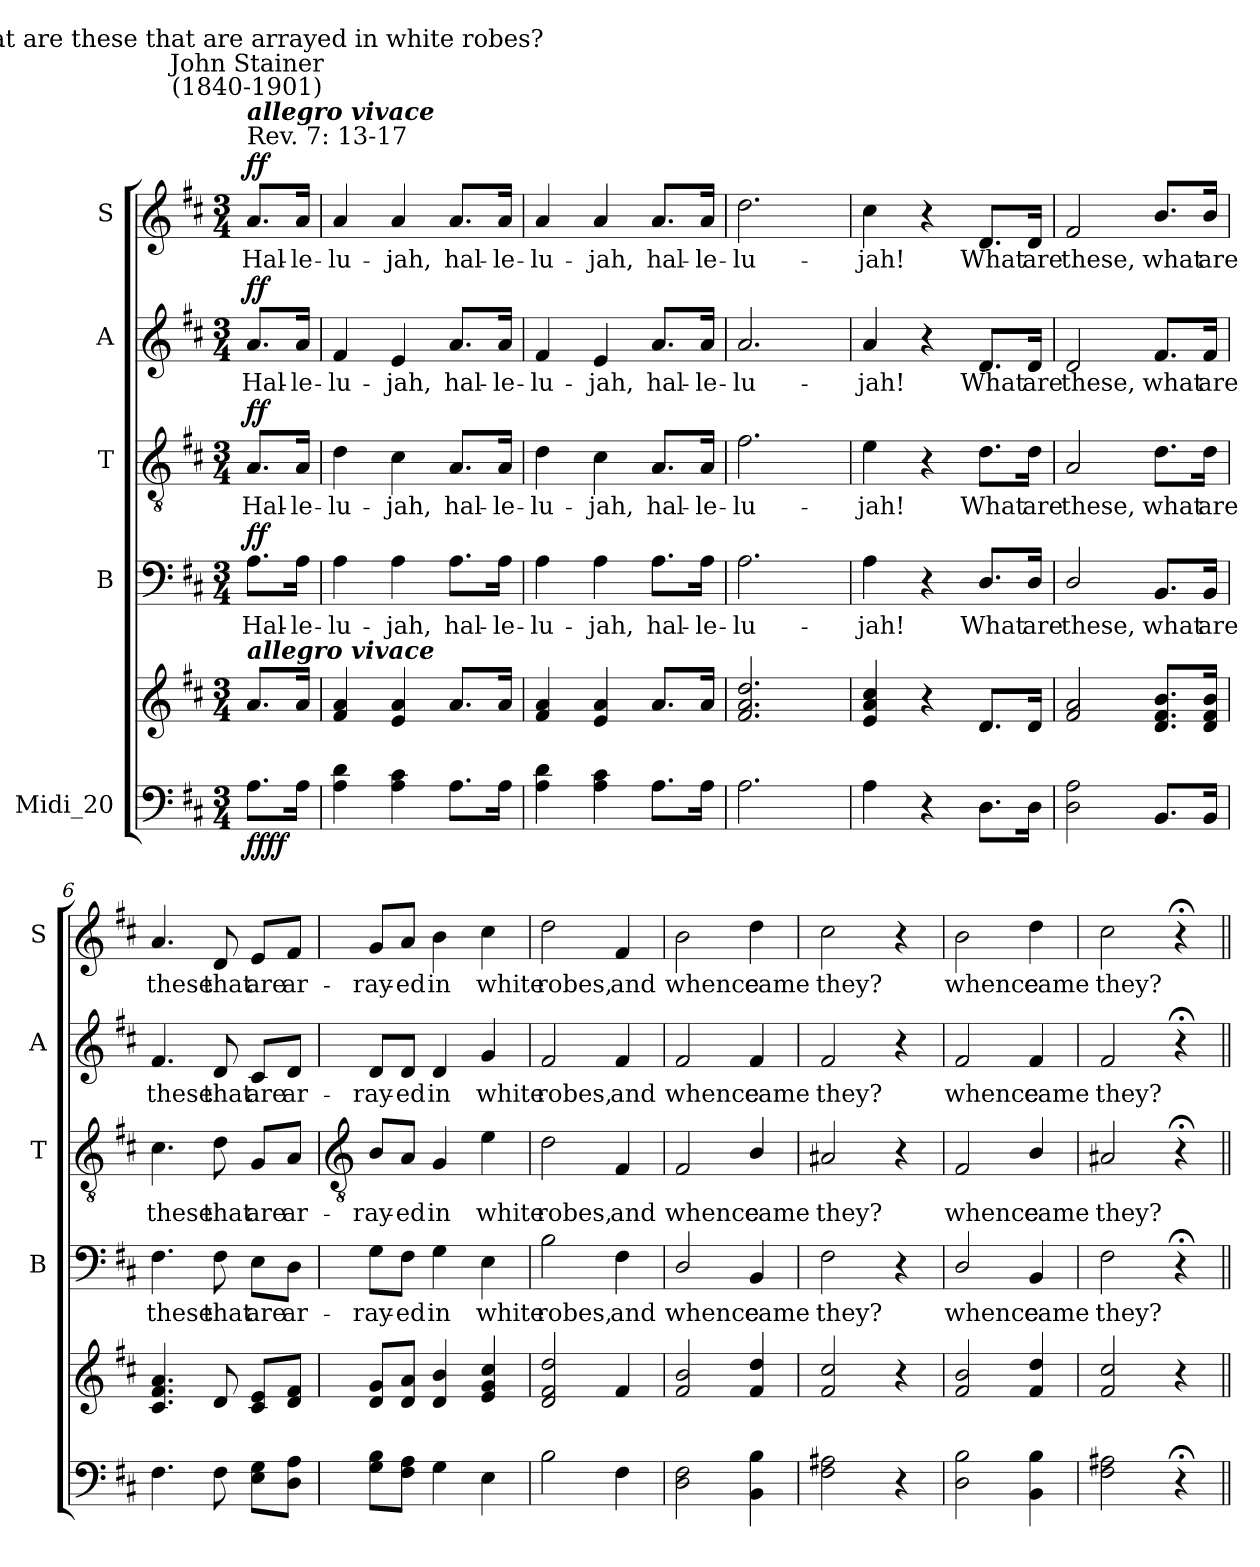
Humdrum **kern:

**kern	**kern	**dynam	**kern	**text	**dynam	**kern	**text	**dynam	**kern	**text	**dynam	**kern	**text	**dynam
*part5	*part5	*part5	*part4	*part4	*part4	*part3	*part3	*part3	*part2	*part2	*part2	*part1	*part1	*part1
*staff6	*staff5	*staff5/6	*staff4	*staff4	*staff4	*staff3	*staff3	*staff3	*staff2	*staff2	*staff2	*staff1	*staff1	*staff1
*I"Midi_20	*	*	*I"B	*	*	*I"T	*	*	*I"A	*	*	*I"S	*	*
*	*	*	*I'B	*	*	*I'T	*	*	*I'A	*	*	*I'S	*	*
*clefF4	*clefG2	*	*clefF4	*	*	*clefGv2	*	*	*clefG2	*	*	*clefG2	*	*
*k[f#c#]	*k[f#c#]	*	*k[f#c#]	*	*	*k[f#c#]	*	*	*k[f#c#]	*	*	*k[f#c#]	*	*
*D:	*D:	*	*D:	*	*	*D:	*	*	*D:	*	*	*D:	*	*
*M3/4	*M3/4	*	*M3/4	*	*	*M3/4	*	*	*M3/4	*	*	*M3/4	*	*
*MM120	*MM120	*	*MM120	*	*	*MM120	*	*	*MM120	*	*	*MM120	*	*
=	=	=	=	=	=	=	=	=	=	=	=	=	=	=
!	!	!	!	!	!	!	!	!	!	!	!	!LO:TX:a:t=Rev. 7&colon; 13-17	!	!
!	!	!	!	!	!	!	!	!	!	!	!	!LO:TX:a:Bi:t=allegro vivace	!	!
!	!	!	!	!	!	!	!	!	!	!	!	!LO:TX:a:cj:t=John Stainer\n(1840-1901)	!	!
!	!	!	!	!	!	!	!	!	!	!	!	!LO:TX:a:cj:t=What are these that are arrayed in white robes?	!	!
!	!LO:TX:a:Bi:t=allegro vivace	!	!	!	!	!	!	!	!	!	!	!	!	!
!	!	!LO:DY:b=2	!	!LO:LY:b	!	!	!LO:LY:b	!	!	!LO:LY:b	!	!	!LO:LY:b	!
!	!	!LO:DY:n=1:b	!	!	!LO:DY:b	!	!	!LO:DY:b	!	!	!LO:DY:b	!	!	!LO:DY:b
8.AL	8.aL	ff ff	8.A\L	Hal-	ff	8.A/L	Hal-	ff	8.a/L	Hal-	ff	8.a/L	Hal-	ff
!	!	!	!	!LO:LY:b	!	!	!LO:LY:b	!	!	!LO:LY:b	!	!	!LO:LY:b	!
16AJ	16aJ	.	16A\Jk	-le-	.	16A/Jk	-le-	.	16a/Jk	-le-	.	16a/Jk	-le-	.
=1	=1	=1	=1	=1	=1	=1	=1	=1	=1	=1	=1	=1	=1	=1
!	!	!	!	!LO:LY:b	!	!	!LO:LY:b	!	!	!LO:LY:b	!	!	!LO:LY:b	!
4A\ 4d\	4f# 4a	.	4A	-lu-	.	4d	-lu-	.	4f#	-lu-	.	4a	-lu-	.
!	!	!	!	!LO:LY:b	!	!	!LO:LY:b	!	!	!LO:LY:b	!	!	!LO:LY:b	!
4A\ 4c#\	4e 4a	.	4A	-jah,	.	4c#	-jah,	.	4e	-jah,	.	4a	-jah,	.
!	!	!	!	!LO:LY:b	!	!	!LO:LY:b	!	!	!LO:LY:b	!	!	!LO:LY:b	!
8.AL	8.aL	.	8.A\L	hal-	.	8.A/L	hal-	.	8.a/L	hal-	.	8.a/L	hal-	.
!	!	!	!	!LO:LY:b	!	!	!LO:LY:b	!	!	!LO:LY:b	!	!	!LO:LY:b	!
16AJ	16aJ	.	16A\Jk	-le-	.	16A/Jk	-le-	.	16a/Jk	-le-	.	16a/Jk	-le-	.
=2	=2	=2	=2	=2	=2	=2	=2	=2	=2	=2	=2	=2	=2	=2
!	!	!	!	!LO:LY:b	!	!	!LO:LY:b	!	!	!LO:LY:b	!	!	!LO:LY:b	!
4A\ 4d\	4f# 4a	.	4A	-lu-	.	4d	-lu-	.	4f#	-lu-	.	4a	-lu-	.
!	!	!	!	!LO:LY:b	!	!	!LO:LY:b	!	!	!LO:LY:b	!	!	!LO:LY:b	!
4A\ 4c#\	4e 4a	.	4A	-jah,	.	4c#	-jah,	.	4e	-jah,	.	4a	-jah,	.
!	!	!	!	!LO:LY:b	!	!	!LO:LY:b	!	!	!LO:LY:b	!	!	!LO:LY:b	!
8.AL	8.aL	.	8.A\L	hal-	.	8.A/L	hal-	.	8.a/L	hal-	.	8.a/L	hal-	.
!	!	!	!	!LO:LY:b	!	!	!LO:LY:b	!	!	!LO:LY:b	!	!	!LO:LY:b	!
16AJ	16aJ	.	16A\Jk	-le-	.	16A/Jk	-le-	.	16a/Jk	-le-	.	16a/Jk	-le-	.
=3	=3	=3	=3	=3	=3	=3	=3	=3	=3	=3	=3	=3	=3	=3
!	!	!	!	!LO:LY:b	!	!	!LO:LY:b	!	!	!LO:LY:b	!	!	!LO:LY:b	!
2.A\	2.f# 2.a 2.dd	.	2.A	-lu-	.	2.f#	-lu-	.	2.a	-lu-	.	2.dd	-lu-	.
=4	=4	=4	=4	=4	=4	=4	=4	=4	=4	=4	=4	=4	=4	=4
!	!	!	!	!LO:LY:b	!	!	!LO:LY:b	!	!	!LO:LY:b	!	!	!LO:LY:b	!
4A\	4e 4a 4cc#	.	4A	-jah!	.	4e	-jah!	.	4a	-jah!	.	4cc#	-jah!	.
4r	4r	.	4r	.	.	4r	.	.	4r	.	.	4r	.	.
!	!	!	!	!LO:LY:b	!	!	!LO:LY:b	!	!	!LO:LY:b	!	!	!LO:LY:b	!
8.DL	8.dL	.	8.D/L	What	.	8.d\L	What	.	8.d/L	What	.	8.d/L	What	.
!	!	!	!	!LO:LY:b	!	!	!LO:LY:b	!	!	!LO:LY:b	!	!	!LO:LY:b	!
16DJ	16dJ	.	16D/Jk	are	.	16d\Jk	are	.	16d/Jk	are	.	16d/Jk	are	.
=5	=5	=5	=5	=5	=5	=5	=5	=5	=5	=5	=5	=5	=5	=5
!	!	!	!	!LO:LY:b	!	!	!LO:LY:b	!	!	!LO:LY:b	!	!	!LO:LY:b	!
2D\ 2A\	2f# 2a	.	2D/	these,	.	2A	these,	.	2d	these,	.	2f#	these,	.
!	!	!	!	!LO:LY:b	!	!	!LO:LY:b	!	!	!LO:LY:b	!	!	!LO:LY:b	!
8.BB/L	8.d 8.f# 8.bL	.	8.BB/L	what	.	8.d\L	what	.	8.f#/L	what	.	8.b/L	what	.
!	!	!	!	!LO:LY:b	!	!	!LO:LY:b	!	!	!LO:LY:b	!	!	!LO:LY:b	!
16BB/J	16d 16f# 16bJ	.	16BB/Jk	are	.	16d\Jk	are	.	16f#/Jk	are	.	16b/Jk	are	.
=6	=6	=6	=6	=6	=6	=6	=6	=6	=6	=6	=6	=6	=6	=6
!	!	!	!	!LO:LY:b	!	!	!LO:LY:b	!	!	!LO:LY:b	!	!	!LO:LY:b	!
4.F#	4.c# 4.f# 4.a	.	4.F#	these	.	4.c#	these	.	4.f#	these	.	4.a	these	.
!	!	!	!	!LO:LY:b	!	!	!LO:LY:b	!	!	!LO:LY:b	!	!	!LO:LY:b	!
8F#	8d	.	8F#	that	.	8d	that	.	8d	that	.	8d	that	.
!	!	!	!	!LO:LY:b	!	!	!LO:LY:b	!	!	!LO:LY:b	!	!	!LO:LY:b	!
8E 8GL	8c# 8eL	.	8E\L	are	.	8G/L	are	.	8c#/L	are	.	8e/L	are	.
!	!	!	!	!LO:LY:b	!	!	!LO:LY:b	!	!	!LO:LY:b	!	!	!LO:LY:b	!
8D 8AJ	8d 8f#J	.	8D\J	ar-	.	8A/J	ar-	.	8d/J	ar-	.	8f#/J	ar-	.
!!LO:LB:g=z
=7	=7	=7	=7	=7	=7	=7	=7	=7	=7	=7	=7	=7	=7	=7
*	*	*	*	*	*	*clefGv2	*	*	*	*	*	*	*	*
!	!	!	!	!LO:LY:b	!	!	!LO:LY:b	!	!	!LO:LY:b	!	!	!LO:LY:b	!
8G 8BL	8d 8gL	.	8G\L	-ray-	.	8B/L	-ray-	.	8d/L	-ray-	.	8g/L	-ray-	.
!	!	!	!	!LO:LY:b	!	!	!LO:LY:b	!	!	!LO:LY:b	!	!	!LO:LY:b	!
8F# 8AJ	8d 8aJ	.	8F#\J	-ed	.	8A/J	-ed	.	8d/J	-ed	.	8a/J	-ed	.
!	!	!	!	!LO:LY:b	!	!	!LO:LY:b	!	!	!LO:LY:b	!	!	!LO:LY:b	!
4G	4d 4b	.	4G	in	.	4G	in	.	4d	in	.	4b	in	.
!	!	!	!	!LO:LY:b	!	!	!LO:LY:b	!	!	!LO:LY:b	!	!	!LO:LY:b	!
4E	4e 4g 4cc#	.	4E	white	.	4e	white	.	4g	white	.	4cc#	white	.
=8	=8	=8	=8	=8	=8	=8	=8	=8	=8	=8	=8	=8	=8	=8
!	!	!	!	!LO:LY:b	!	!	!LO:LY:b	!	!	!LO:LY:b	!	!	!LO:LY:b	!
2B	2d 2f# 2dd	.	2B	robes,	.	2d	robes,	.	2f#	robes,	.	2dd	robes,	.
!	!	!	!	!LO:LY:b	!	!	!LO:LY:b	!	!	!LO:LY:b	!	!	!LO:LY:b	!
4F#\	4f#	.	4F#	and	.	4F#	and	.	4f#	and	.	4f#	and	.
=9	=9	=9	=9	=9	=9	=9	=9	=9	=9	=9	=9	=9	=9	=9
!	!	!	!	!LO:LY:b	!	!	!LO:LY:b	!	!	!LO:LY:b	!	!	!LO:LY:b	!
2D 2F#	2f# 2b	.	2D/	whence	.	2F#	whence	.	2f#	whence	.	2b	whence	.
!	!	!	!	!LO:LY:b	!	!	!LO:LY:b	!	!	!LO:LY:b	!	!	!LO:LY:b	!
4BB 4B	4f# 4dd	.	4BB	came	.	4B/	came	.	4f#	came	.	4dd	came	.
=10	=10	=10	=10	=10	=10	=10	=10	=10	=10	=10	=10	=10	=10	=10
!	!	!	!	!LO:LY:b	!	!	!LO:LY:b	!	!	!LO:LY:b	!	!	!LO:LY:b	!
2F# 2A#X	2f# 2cc#	.	2F#	they?	.	2A#X	they?	.	2f#	they?	.	2cc#	they?	.
4r	4r	.	4r	.	.	4r	.	.	4r	.	.	4r	.	.
=11	=11	=11	=11	=11	=11	=11	=11	=11	=11	=11	=11	=11	=11	=11
!	!	!	!	!LO:LY:b	!	!	!LO:LY:b	!	!	!LO:LY:b	!	!	!LO:LY:b	!
2D 2B	2f# 2b	.	2D/	whence	.	2F#	whence	.	2f#	whence	.	2b	whence	.
!	!	!	!	!LO:LY:b	!	!	!LO:LY:b	!	!	!LO:LY:b	!	!	!LO:LY:b	!
4BB 4B	4f# 4dd	.	4BB	came	.	4B/	came	.	4f#	came	.	4dd	came	.
=12	=12	=12	=12	=12	=12	=12	=12	=12	=12	=12	=12	=12	=12	=12
!	!	!	!	!LO:LY:b	!	!	!LO:LY:b	!	!	!LO:LY:b	!	!	!LO:LY:b	!
2F# 2A#X	2f# 2cc#	.	2F#	they?	.	2A#X	they?	.	2f#	they?	.	2cc#	they?	.
4r;	4r	.	4r;<	.	.	4r;<	.	.	4r;<	.	.	4r;<	.	.
=||	=||	=||	=||	=||	=||	=||	=||	=||	=||	=||	=||	=||	=||	=||
*-	*-	*-	*-	*-	*-	*-	*-	*-	*-	*-	*-	*-	*-	*-
